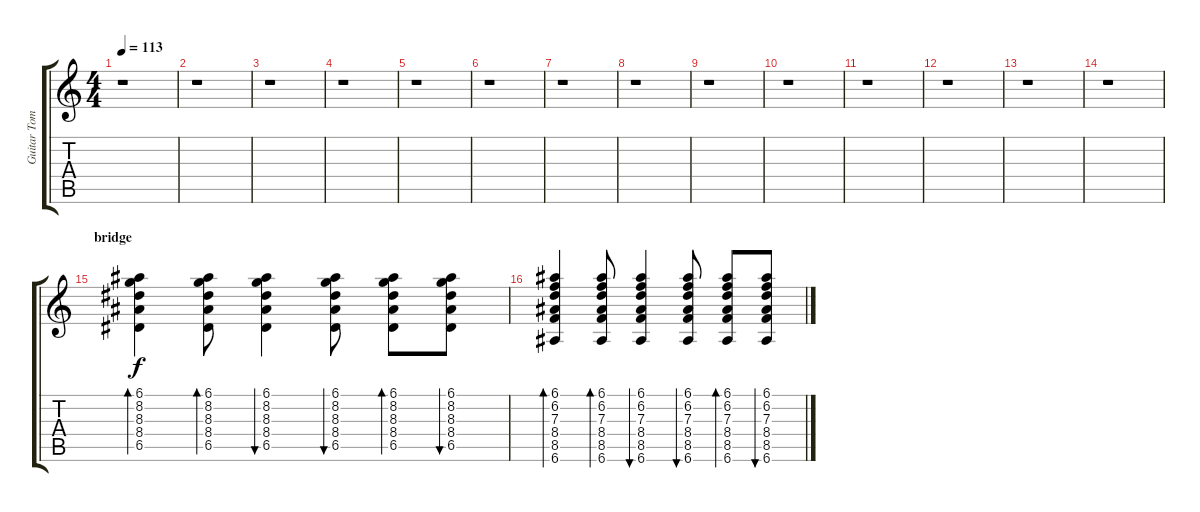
\track ("Guitar Tom Morello" "Guitar Tom") {instrument acousticguitarnylon}
\staff {score tabs}
\tuning (E4 B3 G3 D3 A2 E2) {hide}
\ts (4 4)
\tempo 113
\clef g2
\ks c
r.1{dy f} |
r.1 |
r.1 |
r.1 |
r.1 |
r.1 |
r.1 |
r.1 |
r.1 |
r.1 |
r.1 |
r.1 |
r.1 |
r.1 |
\section ("" "bridge")
(6.1 8.2 8.3 8.4 6.5).4{bd 30 volume 9 instrument acousticguitarsteel} (6.1 8.2 8.3 8.4 6.5).8{bd 60} (6.1 8.2 8.3 8.4 6.5).4{bu 60} (6.1 8.2 8.3 8.4 6.5).8{bu 60} (6.1 8.2 8.3 8.4 6.5).8{bd 30} (6.1 8.2 8.3 8.4 6.5).8{bu 60} |
(6.1 6.2 7.3 8.4 8.5 6.6).4{bd 60} (6.1 6.2 7.3 8.4 8.5 6.6).8{bd 30} (6.1 6.2 7.3 8.4 8.5 6.6).4{bu 60} (6.1 6.2 7.3 8.4 8.5 6.6).8{bu 30} (6.1 6.2 7.3 8.4 8.5 6.6).8{bd 30} (6.1 6.2 7.3 8.4 8.5 6.6).8{bu 30}
